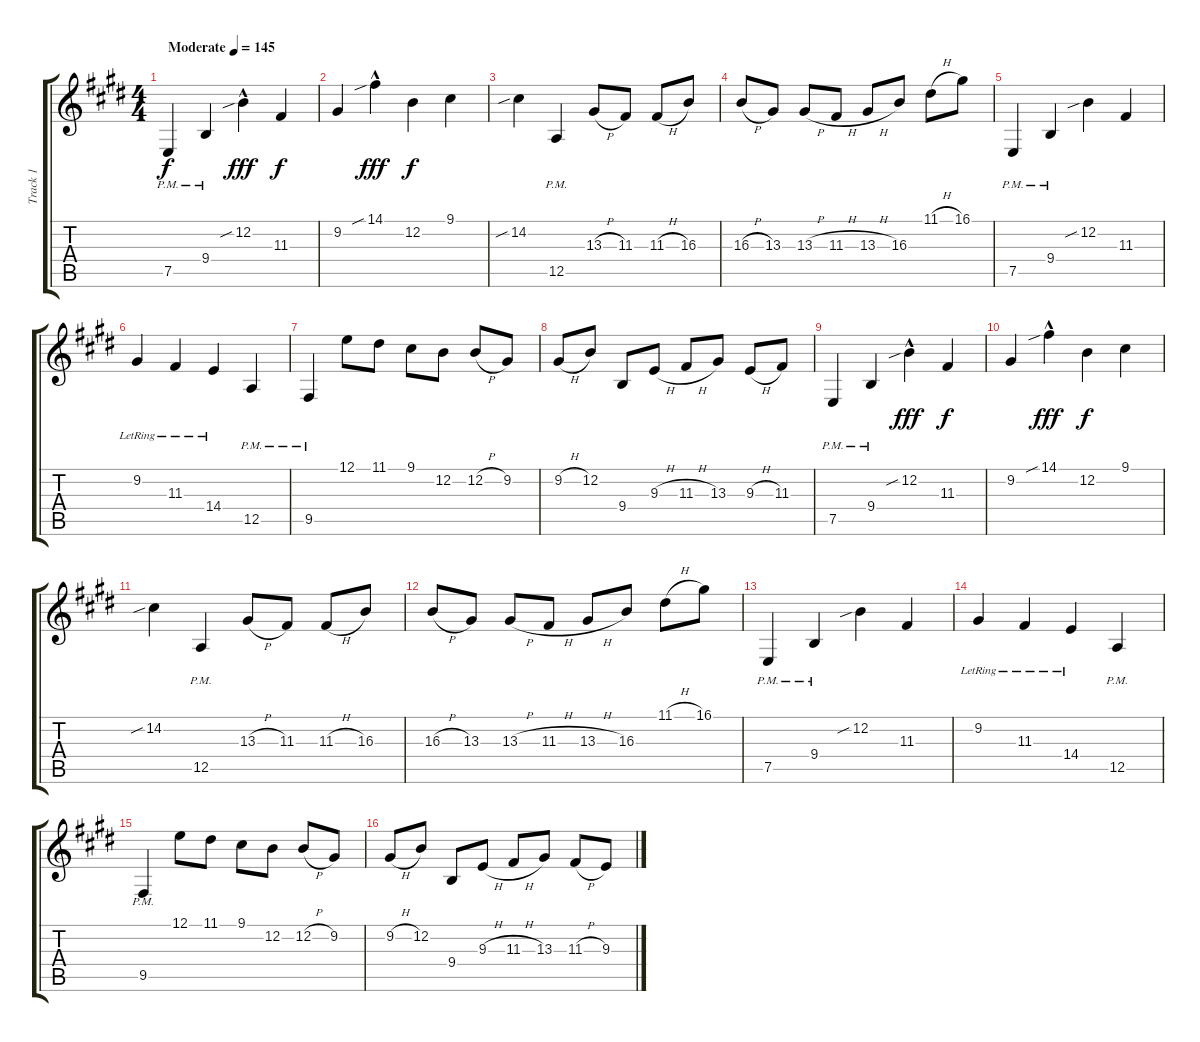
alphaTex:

\track ("Track 1" "Track 1") {instrument trombone}
\staff {score tabs}
\tuning (E4 B3 G3 D3 A2 E2) {hide}
\ts (4 4)
\tempo (145 "Moderate")
\clef g2
\ks e
7.5{pm}.4{dy f instrument trombone} 9.4{pm}.4 12.2{sib hac}.4{dy fff} 11.3.4{dy f} |
9.2.4 14.1{sib hac}.4{dy fff} 12.2.4{dy f} 9.1.4 |
14.2{sib}.4 12.5{pm}.4 13.3{h}.8 11.3.8 11.3{h}.8 16.3.8 |
16.3{h}.8 13.3.8 13.3{h}.8 11.3{h}.8 13.3{h}.8 16.3.8 11.1{h}.8 16.1.8 |
7.5{pm}.4 9.4{pm}.4 12.2{sib}.4 11.3.4 |
9.2{lr}.4 11.3{lr}.4 14.4{lr}.4 12.5{pm}.4 |
9.5{pm}.4 12.1.8 11.1.8 9.1.8 12.2.8 12.2{h}.8 9.2.8 |
9.2{h}.8 12.2.8 9.4.8 9.3{h}.8 11.3{h}.8 13.3.8 9.3{h}.8 11.3.8 |
7.5{pm}.4 9.4{pm}.4 12.2{sib hac}.4{dy fff} 11.3.4{dy f} |
9.2.4 14.1{sib hac}.4{dy fff} 12.2.4{dy f} 9.1.4 |
14.2{sib}.4 12.5{pm}.4 13.3{h}.8 11.3.8 11.3{h}.8 16.3.8 |
16.3{h}.8 13.3.8 13.3{h}.8 11.3{h}.8 13.3{h}.8 16.3.8 11.1{h}.8 16.1.8 |
7.5{pm}.4 9.4{pm}.4 12.2{sib}.4 11.3.4 |
9.2{lr}.4 11.3{lr}.4 14.4{lr}.4 12.5{pm}.4 |
9.5{pm}.4 12.1.8 11.1.8 9.1.8 12.2.8 12.2{h}.8 9.2.8 |
9.2{h}.8 12.2.8 9.4.8 9.3{h}.8 11.3{h}.8 13.3.8 11.3{h}.8 9.3.8
